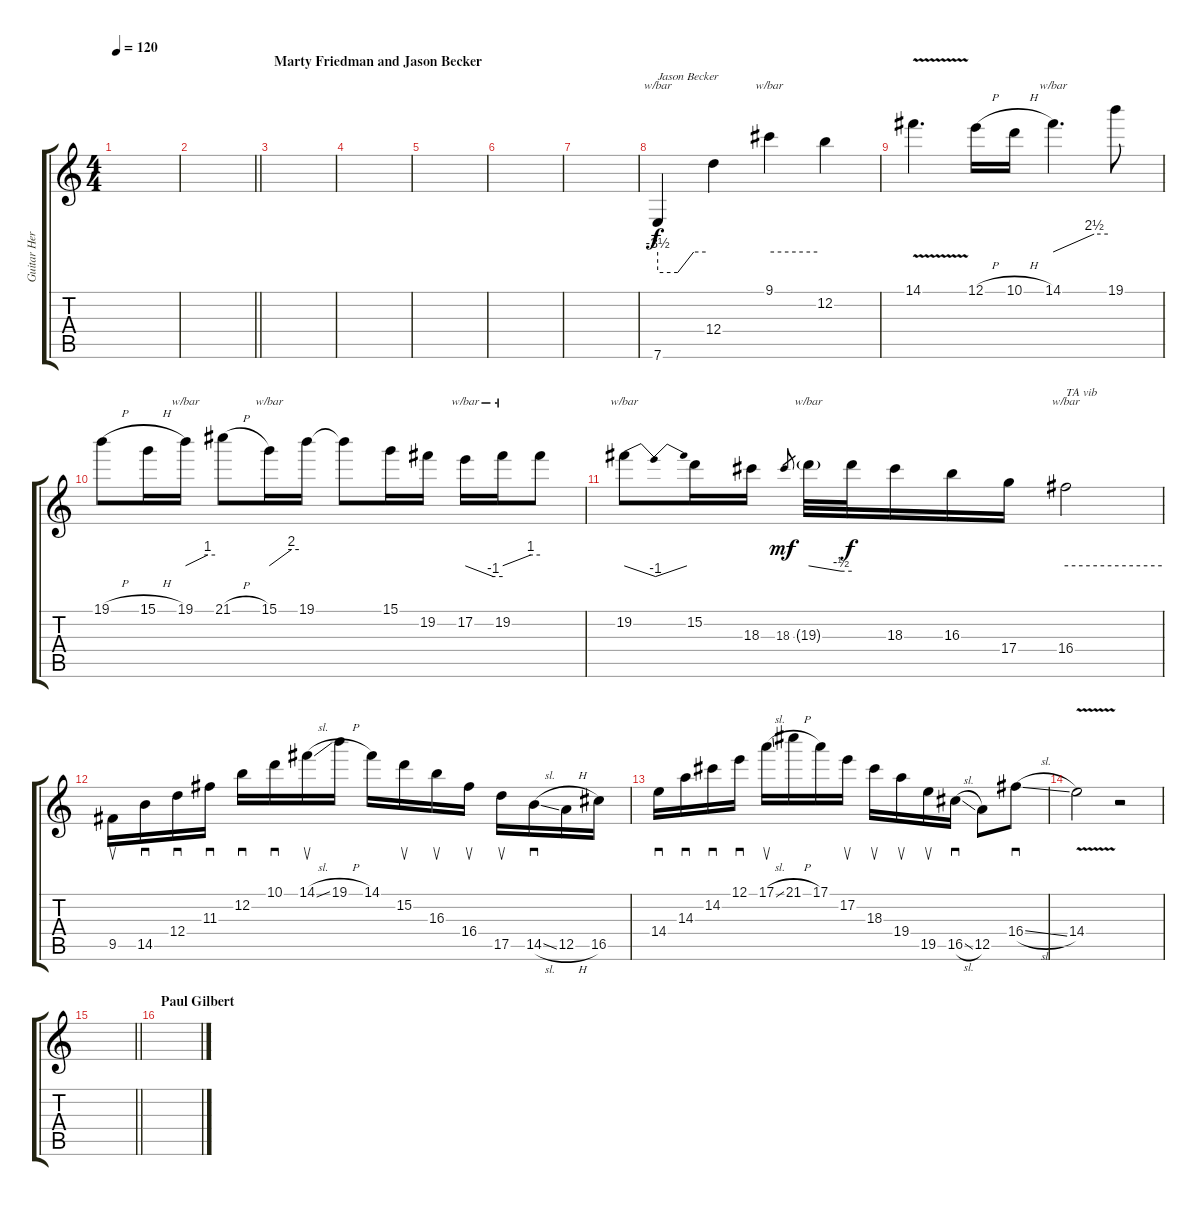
\track ("Guitar Heros" "Guitar Her") {instrument overdrivenguitar}
\staff {score tabs}
\tuning (E4 B3 G3 D3 A2 E2) {hide}
\ts (4 4)
\tempo 120
\clef g2
\ks c
|
\barLineRight lightlight
|
\section ("" "Marty Friedman and Jason Becker")
|
|
|
|
|
7.6.4{tbe (custom default 0 -14 25 -14 45 0 60 0) txt "Jason Becker"} 12.4.4 9.1.4{tbe (hold default 0 0 60 0)} 12.2.4 |
14.1{v}.4{d} 12.1{h}.16 10.1{h}.16 14.1.4{d tbe (custom default 0 0 45 10 60 10)} 19.1.8 |
19.1{h}.8 15.1{h}.16 19.1.16{tbe (custom default 0 0 45 4 60 4)} 21.1{h}.8 15.1.16{tbe (custom default 0 0 45 8 60 8)} 19.1.16 19.1{t}.8 15.1.16 19.2.16 17.2.16{tbe (custom default 0 0 45 -4 60 -4)} 19.2.16{tbe (custom default 0 0 45 4 60 4)} 19.2{t}.8 |
19.2.8{tbe (dip default 0 0 30 -4 60 0)} 15.2.16 18.3.16 18.3.8{gr dy mf} 19.3{g}.32{tbe (custom default 0 0 45 -2 60 -2)} 19.3{t}.32{dy f} 18.3.16{txt ""} 16.3.16 17.4.16 16.4.2{tbe (hold default 0 0 60 0) txt "TA vib"} |
9.5.16{su} 14.5.16{sd} 12.4.16{sd} 11.3.16{sd} 12.2.16{sd} 10.1.16{sd} 14.1{sl}.16{su} 19.1{h}.16 14.1.16 15.2.16{su} 16.3.16{su} 16.4.16{su} 17.5.16{su} 14.5{sl}.16{sd} 12.5{h}.16 16.5.16 |
14.4.16{sd} 14.3.16{sd} 14.2.16{sd} 12.1.16{sd} 17.1{sl}.16{su} 21.1{h}.16 17.1.16 17.2.16{su} 18.3.16{su} 19.4.16{su} 19.5.16{su} 16.5{sl}.16{sd} 12.5.8 16.4{sl}.8{sd} |
14.4{v}.2 r.2 |
\barLineRight lightlight
|
\section ("" "Paul Gilbert")
